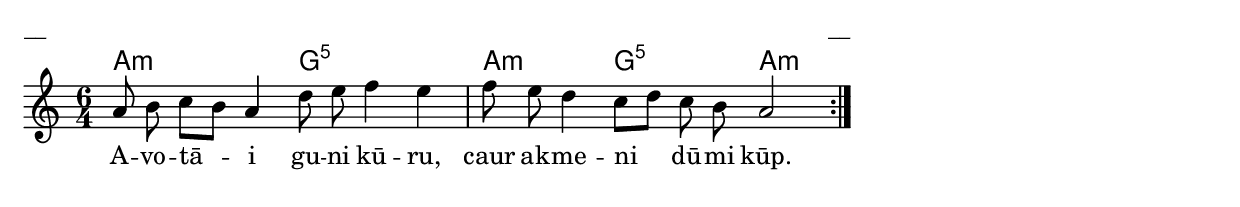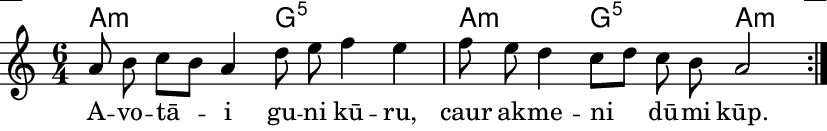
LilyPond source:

\version "2.13.18"
#(ly:set-option 'crop #t)

%\header {
%    title = "Avotā guni kūru"
%}
\paper {
line-width = 14\cm
left-margin = 0.4\cm
between-system-padding = 0.1\cm
between-system-space = 0.1\cm
}
\layout {
indent = #0
ragged-last = ##f
}


voiceA = \transpose b a' { \relative c' {
\clef "treble"
\key b \minor
\time 6/4
\repeat volta 2 {
b8 cis d[ cis] b4 e8 fis g4 fis g8 fis e4 d8[ e] d cis b2
}
} }

lyricA = \lyricmode {
A -- vo -- tā -- i gu -- ni kū -- ru, caur ak -- me -- ni dū -- mi kūp. 
}

chordsA = \chordmode {
\time 6/4
a2.:m g2.:5 | a2:m g2:5 a2:m |
}

fullScore = <<
\new ChordNames { 
\set chordChanges = ##t
\chordsA 
}
\new Staff {
<<
\new Voice = "voiceA" { \oneVoice \autoBeamOff \voiceA }
\new Lyrics \lyricsto "voiceA" \lyricA
>>
}
>>

\score {
\fullScore
\header { piece = "__" opus = "__" }
}
\markup { \with-color #(x11-color 'white) \sans \smaller "__" }
\score {
\unfoldRepeats
\fullScore
\midi {
\context { \Staff \remove "Staff_performer" }
\context { \Voice \consists "Staff_performer" }
}
}


